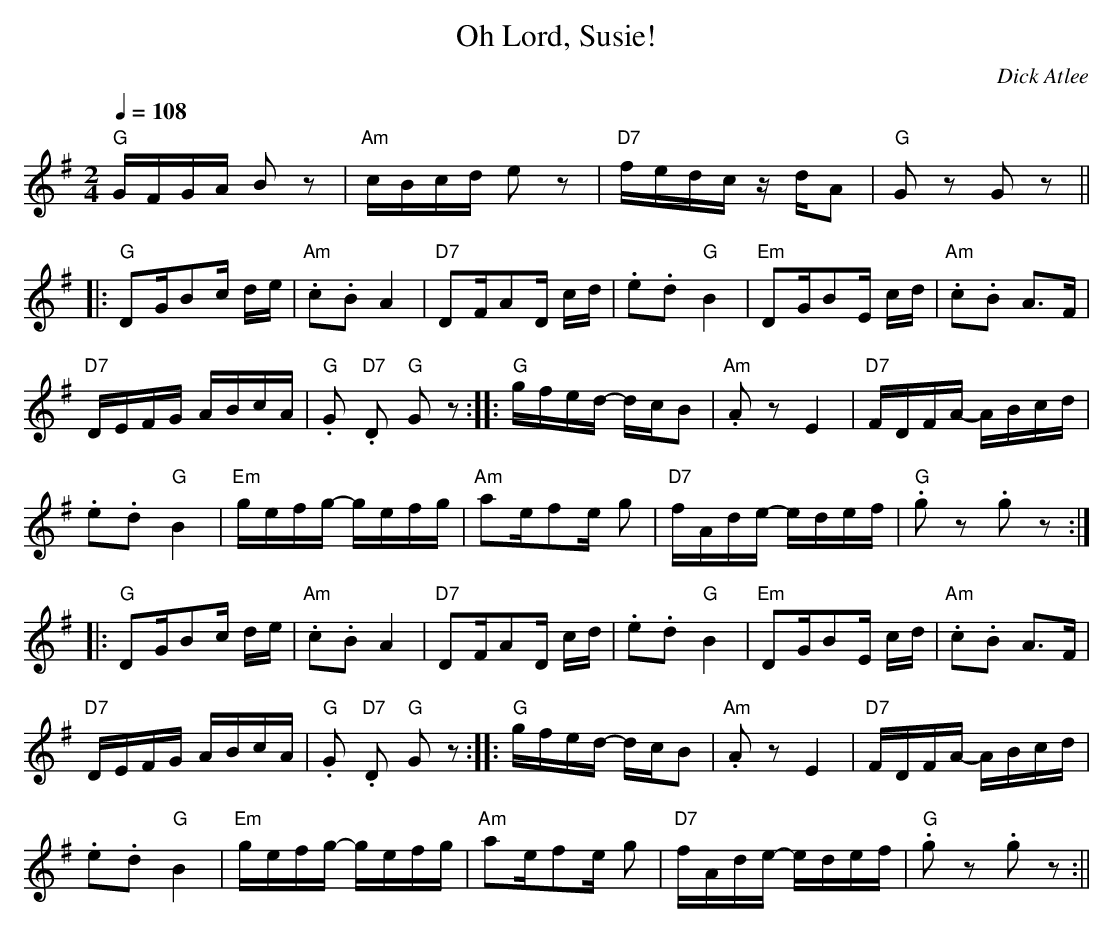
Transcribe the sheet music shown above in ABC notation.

X:1
T:Oh Lord, Susie!
M:2/4
L:1/16
Q:1/4=108
C:Dick Atlee
K:G
"G" GFGA B2 z2 | "Am" cBcd e2 z2 |
"D7" fedc z dA2 | "G" G2 z2 G2 z2 ||!
|: "G" D2GB2c de | "Am" .c2.B2 A4 | "D7" D2FA2D cd |
.e2.d2 "G" B4 | "Em" D2GB2E cd | "Am" .c2.B2 A3F | !
"D7" DEFG ABcA |
"G" .G2 "D7" .D2 "G" G2 z2 :|: "G" gfed- -dcB2 |
"Am" .A2 z2  E4 | "D7" FDFA- -ABcd | !
.e2.d2 "G" B4 | "Em" gefg- -gefg |
"Am" a2ef2e g2 | "D7" fAde- -edef | "G" .g2 z2 .g2 z2 :|!
|: "G" D2GB2c de | "Am" .c2.B2 A4 | "D7" D2FA2D cd |
.e2.d2 "G" B4 | "Em" D2GB2E cd | "Am" .c2.B2 A3F | !
"D7" DEFG ABcA |
"G" .G2 "D7" .D2 "G" G2 z2 :|: "G" gfed- -dcB2 |
"Am" .A2 z2  E4 | "D7" FDFA- -ABcd | !
.e2.d2 "G" B4 | "Em" gefg- -gefg |
"Am" a2ef2e g2 | "D7" fAde- -edef | "G" .g2 z2 .g2 z2 :||
